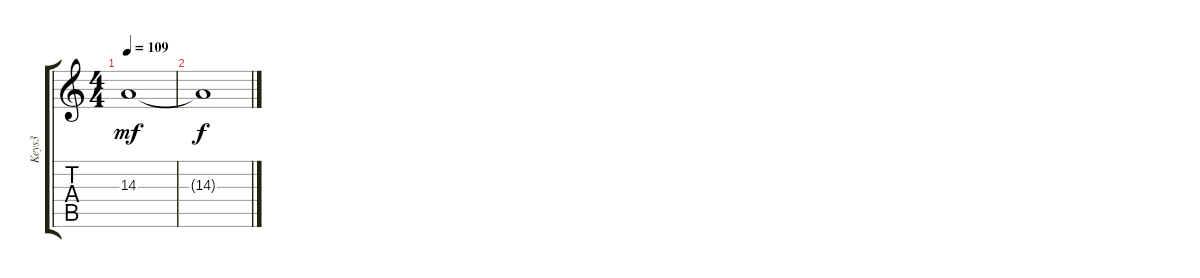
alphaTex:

\track ("Keys3" "Keys3") {instrument stringensemble1}
\staff {score tabs}
\tuning (E4 B3 G3 D3 A2 E2) {hide}
\ts (4 4)
\tempo 109
\clef g2
\ks c
14.3.1{dy mf} |
14.3{t}.1{dy f}
